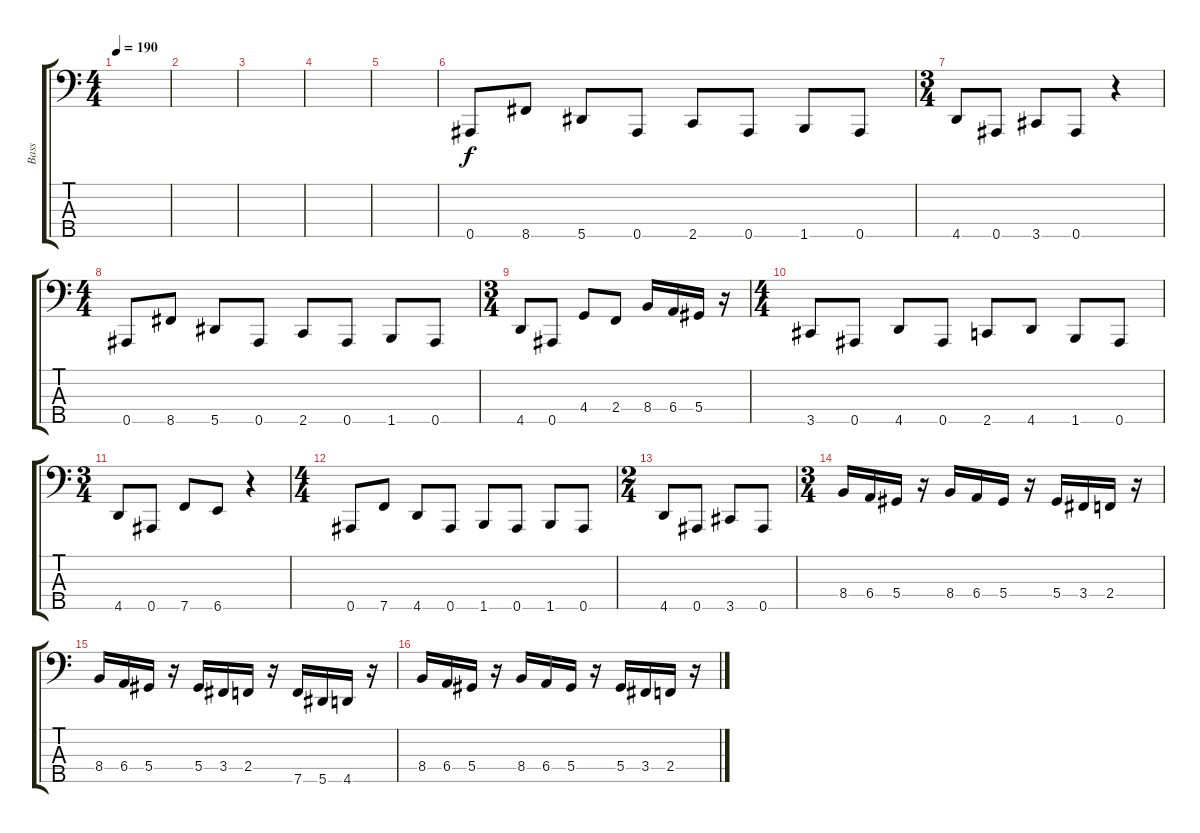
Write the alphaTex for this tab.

\track ("Bass" "Bass") {instrument electricbassfinger}
\staff {score tabs}
\tuning (Gb2 Db2 Ab1 Eb1 Bb0) {hide}
\ts (4 4)
\tempo 190
\clef f4
\ks c
|
|
|
|
|
0.5.8 8.5.8 5.5.8 0.5.8 2.5.8 0.5.8 1.5.8 0.5.8 |
\ts (3 4)
4.5.8 0.5.8 3.5.8 0.5.8 r.4 |
\ts (4 4)
0.5.8 8.5.8 5.5.8 0.5.8 2.5.8 0.5.8 1.5.8 0.5.8 |
\ts (3 4)
4.5.8 0.5.8 4.4.8 2.4.8 8.4.16 6.4.16 5.4.16 r.16 |
\ts (4 4)
3.5.8 0.5.8 4.5.8 0.5.8 2.5.8 4.5.8 1.5.8 0.5.8 |
\ts (3 4)
4.5.8 0.5.8 7.5.8 6.5.8 r.4 |
\ts (4 4)
0.5.8 7.5.8 4.5.8 0.5.8 1.5.8 0.5.8 1.5.8 0.5.8 |
\ts (2 4)
4.5.8 0.5.8 3.5.8 0.5.8 |
\ts (3 4)
8.4.16 6.4.16 5.4.16 r.16 8.4.16 6.4.16 5.4.16 r.16 5.4.16 3.4.16 2.4.16 r.16 |
8.4.16 6.4.16 5.4.16 r.16 5.4.16 3.4.16 2.4.16 r.16 7.5.16 5.5.16 4.5.16 r.16 |
8.4.16 6.4.16 5.4.16 r.16 8.4.16 6.4.16 5.4.16 r.16 5.4.16 3.4.16 2.4.16 r.16
